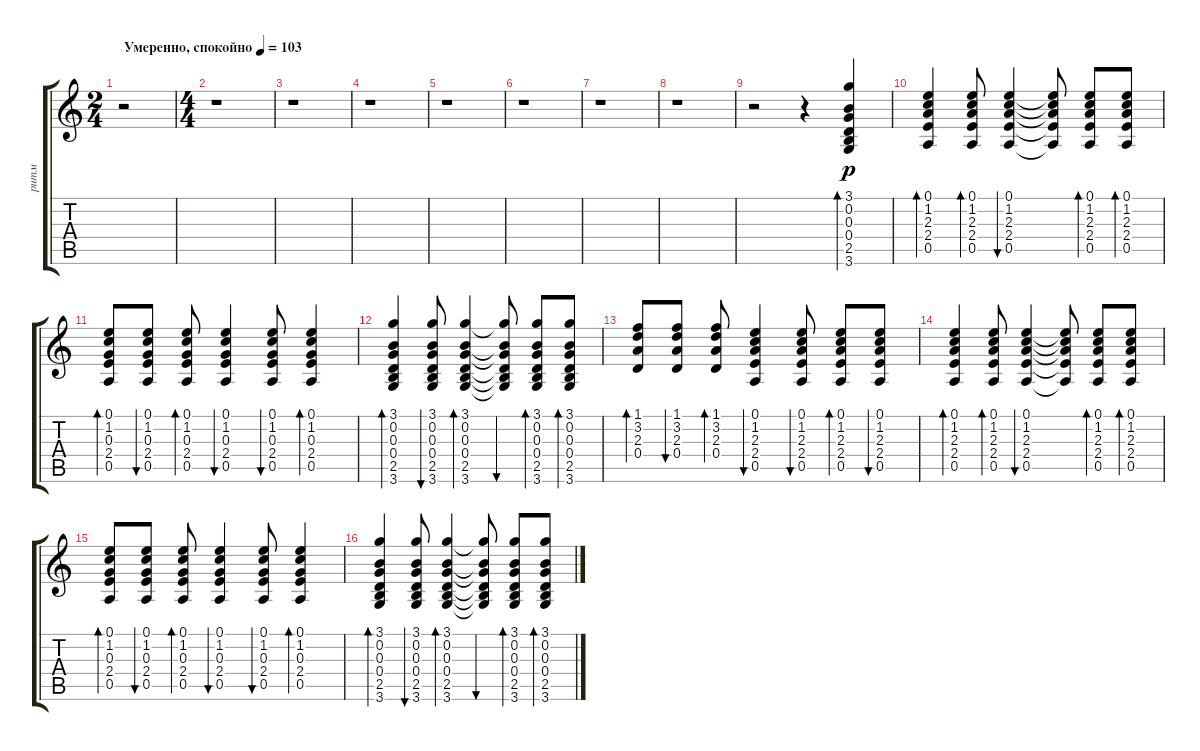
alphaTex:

\track ("ритм" "ритм") {instrument acousticguitarsteel}
\staff {score tabs}
\tuning (E4 B3 G3 D3 A2 E2) {hide}
\ts (2 4)
\tempo (103 "Умеренно, спокойно")
\clef g2
\ks aminor
r.2{dy p instrument acousticguitarsteel} |
\ts (4 4)
r.1 |
r.1 |
r.1 |
r.1 |
r.1 |
r.1 |
r.1 |
r.2 r.4 (3.1 0.2 0.3 0.4 2.5 3.6).4{bd 120} |
(0.1 1.2 2.3 2.4 0.5).4{bd 60} (0.1 1.2 2.3 2.4 0.5).8{bd 60} (0.1 1.2 2.3 2.4 0.5).4{bu 60} (0.1{t} 1.2{t} 2.3{t} 2.4{t} 0.5{t}).8 (0.1 1.2 2.3 2.4 0.5).8{bd 60} (0.1 1.2 2.3 2.4 0.5).8{bd 60} |
(0.1 1.2 0.3 2.4 0.5).8{bd 60} (0.1 1.2 0.3 2.4 0.5).8{bu 60} (0.1 1.2 0.3 2.4 0.5).8{bd 60} (0.1 1.2 0.3 2.4 0.5).4{bu 60} (0.1 1.2 0.3 2.4 0.5).8{bu 60} (0.1 1.2 0.3 2.4 0.5).4{bd 60} |
(3.1 0.2 0.3 0.4 2.5 3.6).4{bd 60} (3.1 0.2 0.3 0.4 2.5 3.6).8{bu 60} (3.1 0.2 0.3 0.4 2.5 3.6).4{bd 60} (3.1{t} 0.2{t} 0.3{t} 0.4{t} 2.5{t} 3.6{t}).8{bu 60} (3.1 0.2 0.3 0.4 2.5 3.6).8{bd 60} (3.1 0.2 0.3 0.4 2.5 3.6).8{bd 60} |
(1.1 3.2 2.3 0.4).8{bd 60} (1.1 3.2 2.3 0.4).8{bu 60} (1.1 3.2 2.3 0.4).8{bd 60} (0.1 1.2 2.3 2.4 0.5).4{bu 60} (0.1 1.2 2.3 2.4 0.5).8{bu 60} (0.1 1.2 2.3 2.4 0.5).8{bd 60} (0.1 1.2 2.3 2.4 0.5).8{bu 60} |
(0.1 1.2 2.3 2.4 0.5).4{bd 60} (0.1 1.2 2.3 2.4 0.5).8{bd 60} (0.1 1.2 2.3 2.4 0.5).4{bu 60} (0.1{t} 1.2{t} 2.3{t} 2.4{t} 0.5{t}).8 (0.1 1.2 2.3 2.4 0.5).8{bd 60} (0.1 1.2 2.3 2.4 0.5).8{bd 60} |
(0.1 1.2 0.3 2.4 0.5).8{bd 60} (0.1 1.2 0.3 2.4 0.5).8{bu 60} (0.1 1.2 0.3 2.4 0.5).8{bd 60} (0.1 1.2 0.3 2.4 0.5).4{bu 60} (0.1 1.2 0.3 2.4 0.5).8{bu 60} (0.1 1.2 0.3 2.4 0.5).4{bd 60} |
(3.1 0.2 0.3 0.4 2.5 3.6).4{bd 60} (3.1 0.2 0.3 0.4 2.5 3.6).8{bu 60} (3.1 0.2 0.3 0.4 2.5 3.6).4{bd 60} (3.1{t} 0.2{t} 0.3{t} 0.4{t} 2.5{t} 3.6{t}).8{bu 60} (3.1 0.2 0.3 0.4 2.5 3.6).8{bd 60} (3.1 0.2 0.3 0.4 2.5 3.6).8{bd 60}
